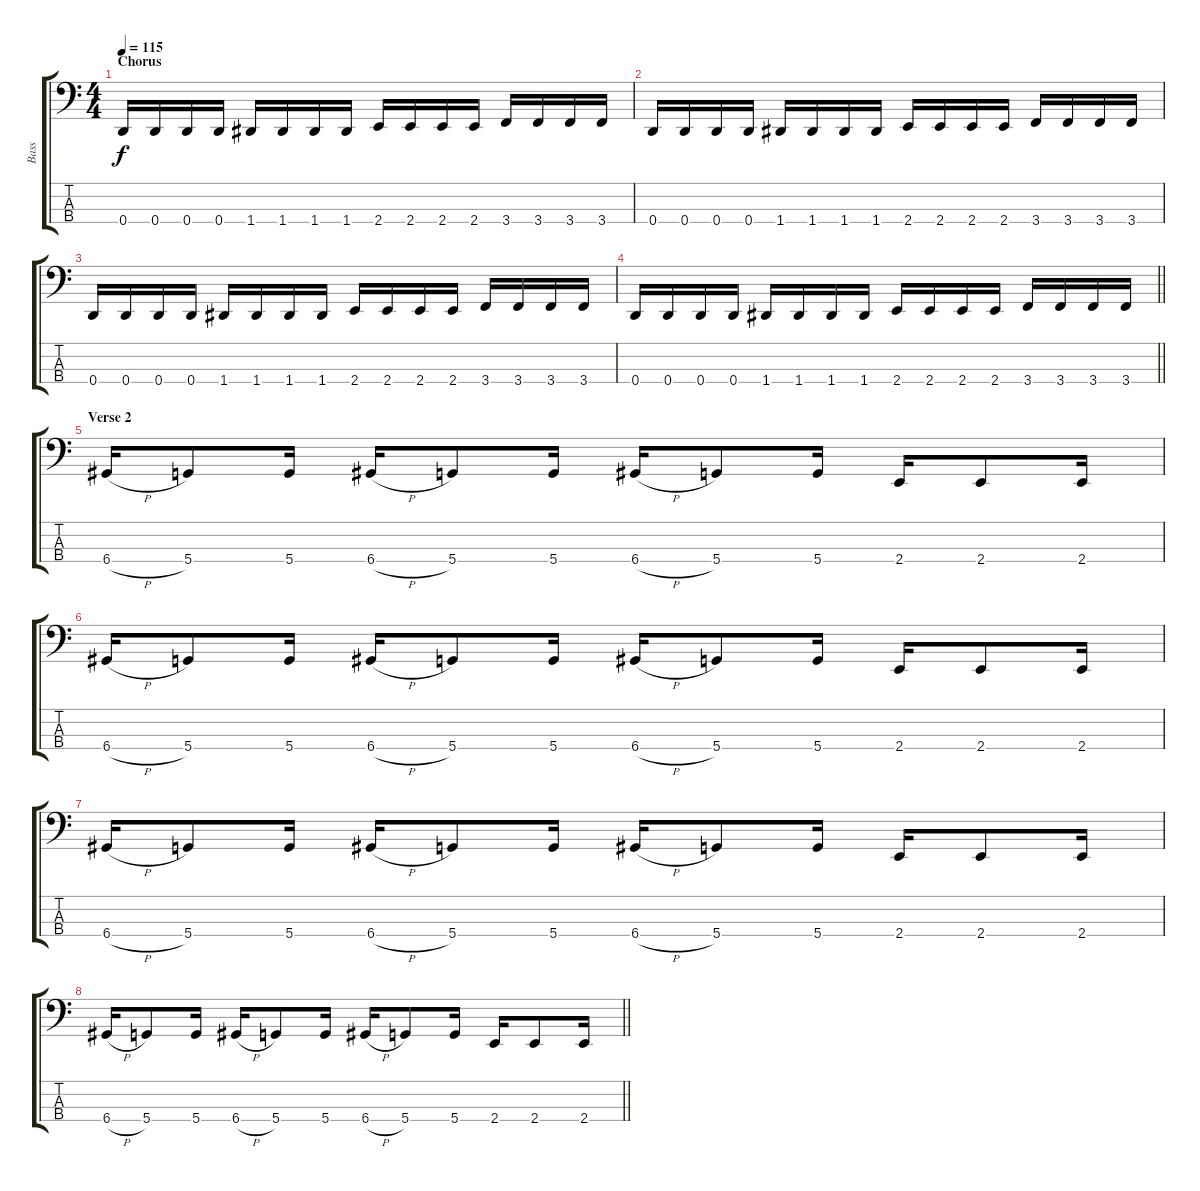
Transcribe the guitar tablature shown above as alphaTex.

\track ("Bass" "Bass") {instrument electricbasspick}
\staff {score tabs}
\tuning (G2 D2 A1 D1) {hide}
\ts (4 4)
\section ("" "Chorus")
\tempo 115
\clef f4
\ks c
0.4.16{dy f} 0.4.16 0.4.16 0.4.16 1.4.16 1.4.16 1.4.16 1.4.16 2.4.16 2.4.16 2.4.16 2.4.16 3.4.16 3.4.16 3.4.16 3.4.16 |
0.4.16 0.4.16 0.4.16 0.4.16 1.4.16 1.4.16 1.4.16 1.4.16 2.4.16 2.4.16 2.4.16 2.4.16 3.4.16 3.4.16 3.4.16 3.4.16 |
0.4.16 0.4.16 0.4.16 0.4.16 1.4.16 1.4.16 1.4.16 1.4.16 2.4.16 2.4.16 2.4.16 2.4.16 3.4.16 3.4.16 3.4.16 3.4.16 |
\barLineRight lightlight
0.4.16 0.4.16 0.4.16 0.4.16 1.4.16 1.4.16 1.4.16 1.4.16 2.4.16 2.4.16 2.4.16 2.4.16 3.4.16 3.4.16 3.4.16 3.4.16 |
\section ("" "Verse 2")
6.4{h}.16 5.4.8 5.4.16 6.4{h}.16 5.4.8 5.4.16 6.4{h}.16 5.4.8 5.4.16 2.4.16 2.4.8 2.4.16 |
6.4{h}.16 5.4.8 5.4.16 6.4{h}.16 5.4.8 5.4.16 6.4{h}.16 5.4.8 5.4.16 2.4.16 2.4.8 2.4.16 |
6.4{h}.16 5.4.8 5.4.16 6.4{h}.16 5.4.8 5.4.16 6.4{h}.16 5.4.8 5.4.16 2.4.16 2.4.8 2.4.16 |
\barLineRight lightlight
6.4{h}.16 5.4.8 5.4.16 6.4{h}.16 5.4.8 5.4.16 6.4{h}.16 5.4.8 5.4.16 2.4.16 2.4.8 2.4.16
